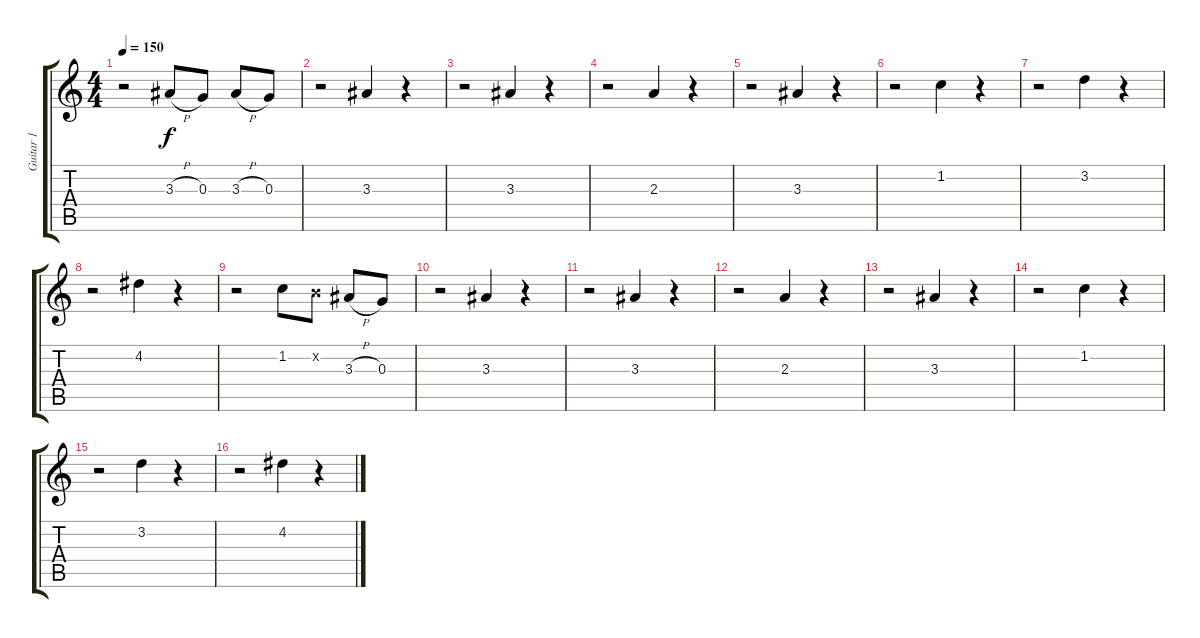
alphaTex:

\track ("Guitar 1" "Guitar 1") {instrument overdrivenguitar}
\staff {score tabs}
\tuning (E4 B3 G3 D3 A2 E2) {hide}
\ts (4 4)
\tempo 150
\clef g2
\ks c
r.2{dy f} 3.3{h}.8 0.3.8 3.3{h}.8 0.3.8 |
r.2 3.3.4 r.4 |
r.2 3.3.4 r.4 |
r.2 2.3.4 r.4 |
r.2 3.3.4 r.4 |
r.2 1.2.4 r.4 |
r.2 3.2.4 r.4 |
r.2 4.2.4 r.4 |
r.2 1.2.8 0.2{x}.8 3.3{h}.8 0.3.8 |
r.2 3.3.4 r.4 |
r.2 3.3.4 r.4 |
r.2 2.3.4 r.4 |
r.2 3.3.4 r.4 |
r.2 1.2.4 r.4 |
r.2 3.2.4 r.4 |
r.2 4.2.4 r.4
